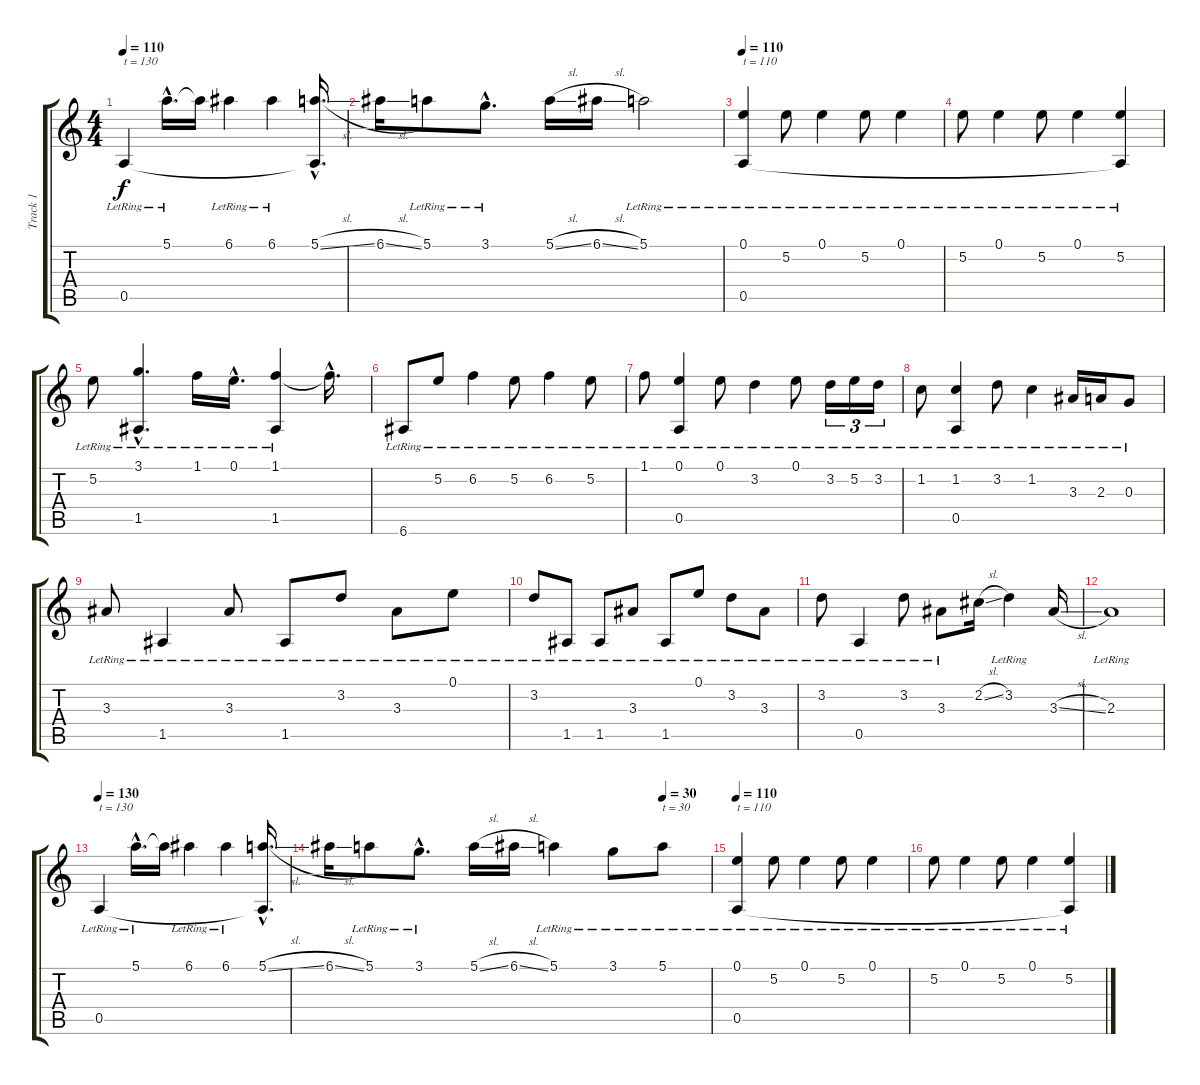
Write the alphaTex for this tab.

\track ("Track 1" "Track 1") {instrument acousticguitarsteel}
\staff {score tabs}
\tuning (E4 B3 G3 D3 A2 E2) {hide}
\ts (4 4)
\tempo 110
\tempo 130
\tempo 110
\clef g2
\ks c
0.5{lr}.4{txt "t = 130" dy f instrument acousticguitarsteel} 5.1{hac lr}.16{d} 5.1{t}.16 6.1{lr}.4 6.1{lr}.4 (5.1{sl hac} 0.5{hac t}).16{d} |
6.1{sl}.16 5.1{lr}.8 3.1{hac lr}.8{d} 5.1{sl}.16 6.1{sl}.16 5.1{lr}.2 |
\tempo 110
(0.1{lr} 0.5{lr}).4{txt "t = 110"} 5.2{lr}.8 0.1{lr}.4 5.2{lr}.8 0.1{lr}.4 |
5.2{lr}.8 0.1{lr}.4 5.2{lr}.8 0.1{lr}.4 (5.2{lr} 0.5{t}).4 |
5.2{lr}.8 (3.1{hac lr} 1.5{hac lr}).4{d} 1.1{lr}.16 0.1{hac lr}.16{d} (1.1{lr} 1.5{lr}).4 1.1{hac t}.16{d} |
6.6{lr}.8 5.2{lr}.8 6.2{lr}.4 5.2{lr}.8 6.2{lr}.4 5.2{lr}.8 |
1.1{lr}.8 (0.1{lr} 0.5{lr}).4 0.1{lr}.8 3.2{lr}.4 0.1{lr}.8 3.2{lr}.16{tu (3 2)} 5.2{lr}.16{tu (3 2)} 3.2{lr}.16{tu (3 2)} |
1.2{lr}.8 (1.2{lr} 0.5{lr}).4 3.2{lr}.8 1.2{lr}.4 3.3{lr}.16 2.3{lr}.16 0.3{lr}.8 |
3.3{lr}.8 1.5{lr}.4 3.3{lr}.8 1.5{lr}.8 3.2{lr}.8 3.3{lr}.8 0.1{lr}.8 |
3.2{lr}.8 1.5{lr}.8 1.5{lr}.8 3.3{lr}.8 1.5{lr}.8 0.1{lr}.8 3.2{lr}.8 3.3{lr}.8 |
3.2{lr}.8 0.5{lr}.4 3.2{lr}.8 3.3{lr}.8 2.2{sl}.16 3.2{lr}.4 3.3{sl}.16 |
2.3{lr}.1 |
\tempo 130
0.5{lr}.4{txt "t = 130"} 5.1{hac lr}.16{d} 5.1{t}.16 6.1{lr}.4 6.1{lr}.4 (5.1{sl hac} 0.5{hac t}).16{d} |
\tempo (30 0.875)
6.1{sl}.16 5.1{lr}.8 3.1{hac lr}.8{d} 5.1{sl}.16 6.1{sl}.16 5.1{lr}.4 3.1{lr}.8 5.1{lr}.8{txt "t = 30"} |
\tempo 110
(0.1{lr} 0.5{lr}).4{txt "t = 110"} 5.2{lr}.8 0.1{lr}.4 5.2{lr}.8 0.1{lr}.4 |
5.2{lr}.8 0.1{lr}.4 5.2{lr}.8 0.1{lr}.4 (5.2{lr} 0.5{t}).4
